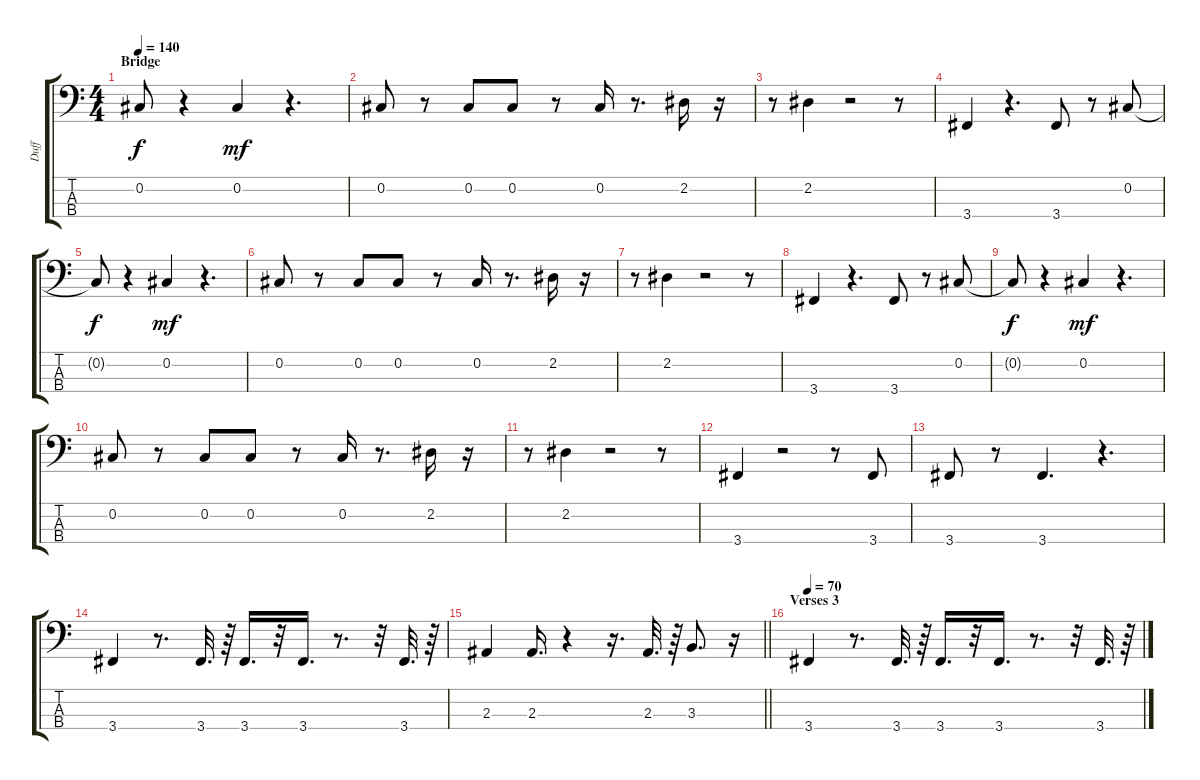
\track ("Duff" "Duff") {instrument electricbasspick}
\staff {score tabs}
\tuning (Gb2 Db2 Ab1 Eb1) {hide}
\ts (4 4)
\section ("" "Bridge")
\tempo 140
\clef f4
\ks c
0.2{t}.8{dy f} r.4 0.2.4{dy mf} r.4{d} |
0.2.8 r.8 0.2.8 0.2.8 r.8 0.2.16 r.8{d} 2.2.16 r.16 |
r.8 2.2.4 r.2 r.8 |
3.4.4 r.4{d} 3.4.8 r.8 0.2.8 |
0.2{t}.8{dy f} r.4 0.2.4{dy mf} r.4{d} |
0.2.8 r.8 0.2.8 0.2.8 r.8 0.2.16 r.8{d} 2.2.16 r.16 |
r.8 2.2.4 r.2 r.8 |
3.4.4 r.4{d} 3.4.8 r.8 0.2.8 |
0.2{t}.8{dy f} r.4 0.2.4{dy mf} r.4{d} |
0.2.8 r.8 0.2.8 0.2.8 r.8 0.2.16 r.8{d} 2.2.16 r.16 |
r.8 2.2.4 r.2 r.8 |
3.4.4 r.2 r.8 3.4.8 |
3.4.8 r.8 3.4.4{d} r.4{d} |
3.4.4 r.8{d} 3.4.32{d} r.64 3.4.16{d} r.32 3.4.16{d} r.8{d} r.32 3.4.32{d} r.64 |
\barLineRight lightlight
2.3.4 2.3.16{d} r.4 r.16{d} 2.3.32{d} r.64 3.3.8{d} r.16 |
\section ("" "Verses 3")
\tempo 70
3.4.4 r.8{d} 3.4.32{d} r.64 3.4.16{d} r.32 3.4.16{d} r.8{d} r.32 3.4.32{d} r.64
